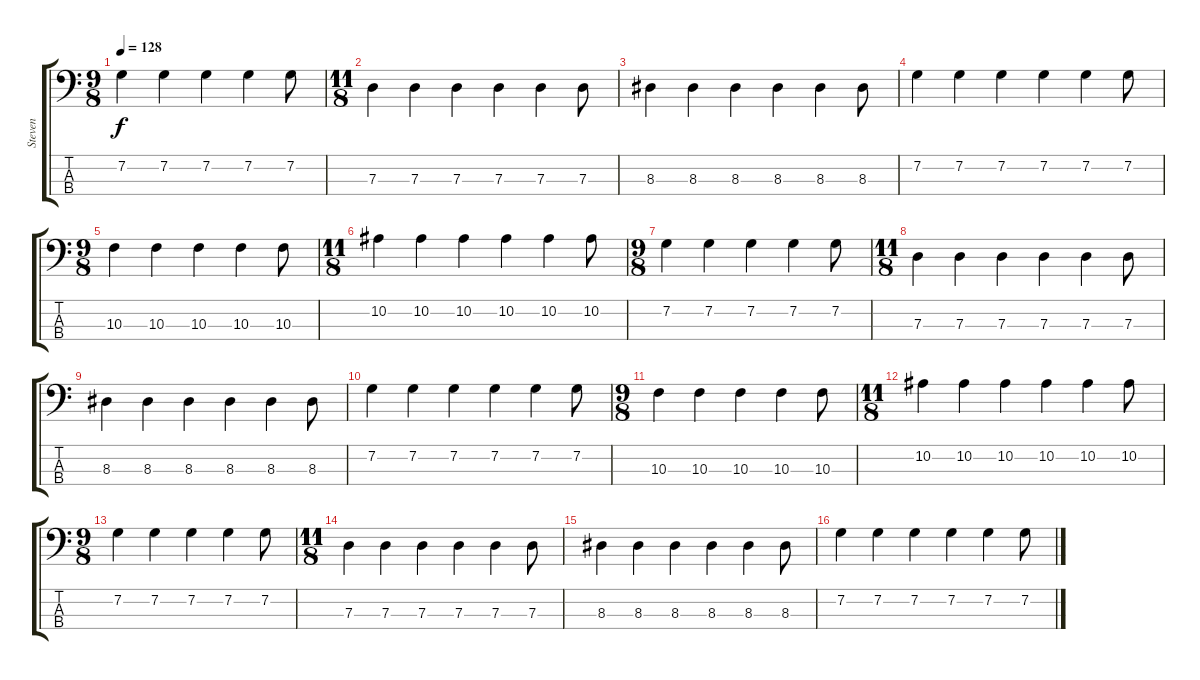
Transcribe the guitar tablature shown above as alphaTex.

\track ("Steven" "Steven") {instrument electricbasspick}
\staff {score tabs}
\tuning (F2 C2 G1 D1) {hide}
\ts (9 8)
\tempo 128
\clef f4
\ks c
7.2.4{dy f} 7.2.4 7.2.4 7.2.4 7.2.8 |
\ts (11 8)
7.3.4 7.3.4 7.3.4 7.3.4 7.3.4 7.3.8 |
8.3.4 8.3.4 8.3.4 8.3.4 8.3.4 8.3.8 |
7.2.4 7.2.4 7.2.4 7.2.4 7.2.4 7.2.8 |
\ts (9 8)
10.3.4 10.3.4 10.3.4 10.3.4 10.3.8 |
\ts (11 8)
10.2.4 10.2.4 10.2.4 10.2.4 10.2.4 10.2.8 |
\ts (9 8)
7.2.4 7.2.4 7.2.4 7.2.4 7.2.8 |
\ts (11 8)
7.3.4 7.3.4 7.3.4 7.3.4 7.3.4 7.3.8 |
8.3.4 8.3.4 8.3.4 8.3.4 8.3.4 8.3.8 |
7.2.4 7.2.4 7.2.4 7.2.4 7.2.4 7.2.8 |
\ts (9 8)
10.3.4 10.3.4 10.3.4 10.3.4 10.3.8 |
\ts (11 8)
10.2.4 10.2.4 10.2.4 10.2.4 10.2.4 10.2.8 |
\ts (9 8)
7.2.4 7.2.4 7.2.4 7.2.4 7.2.8 |
\ts (11 8)
7.3.4 7.3.4 7.3.4 7.3.4 7.3.4 7.3.8 |
8.3.4 8.3.4 8.3.4 8.3.4 8.3.4 8.3.8 |
7.2.4 7.2.4 7.2.4 7.2.4 7.2.4 7.2.8
